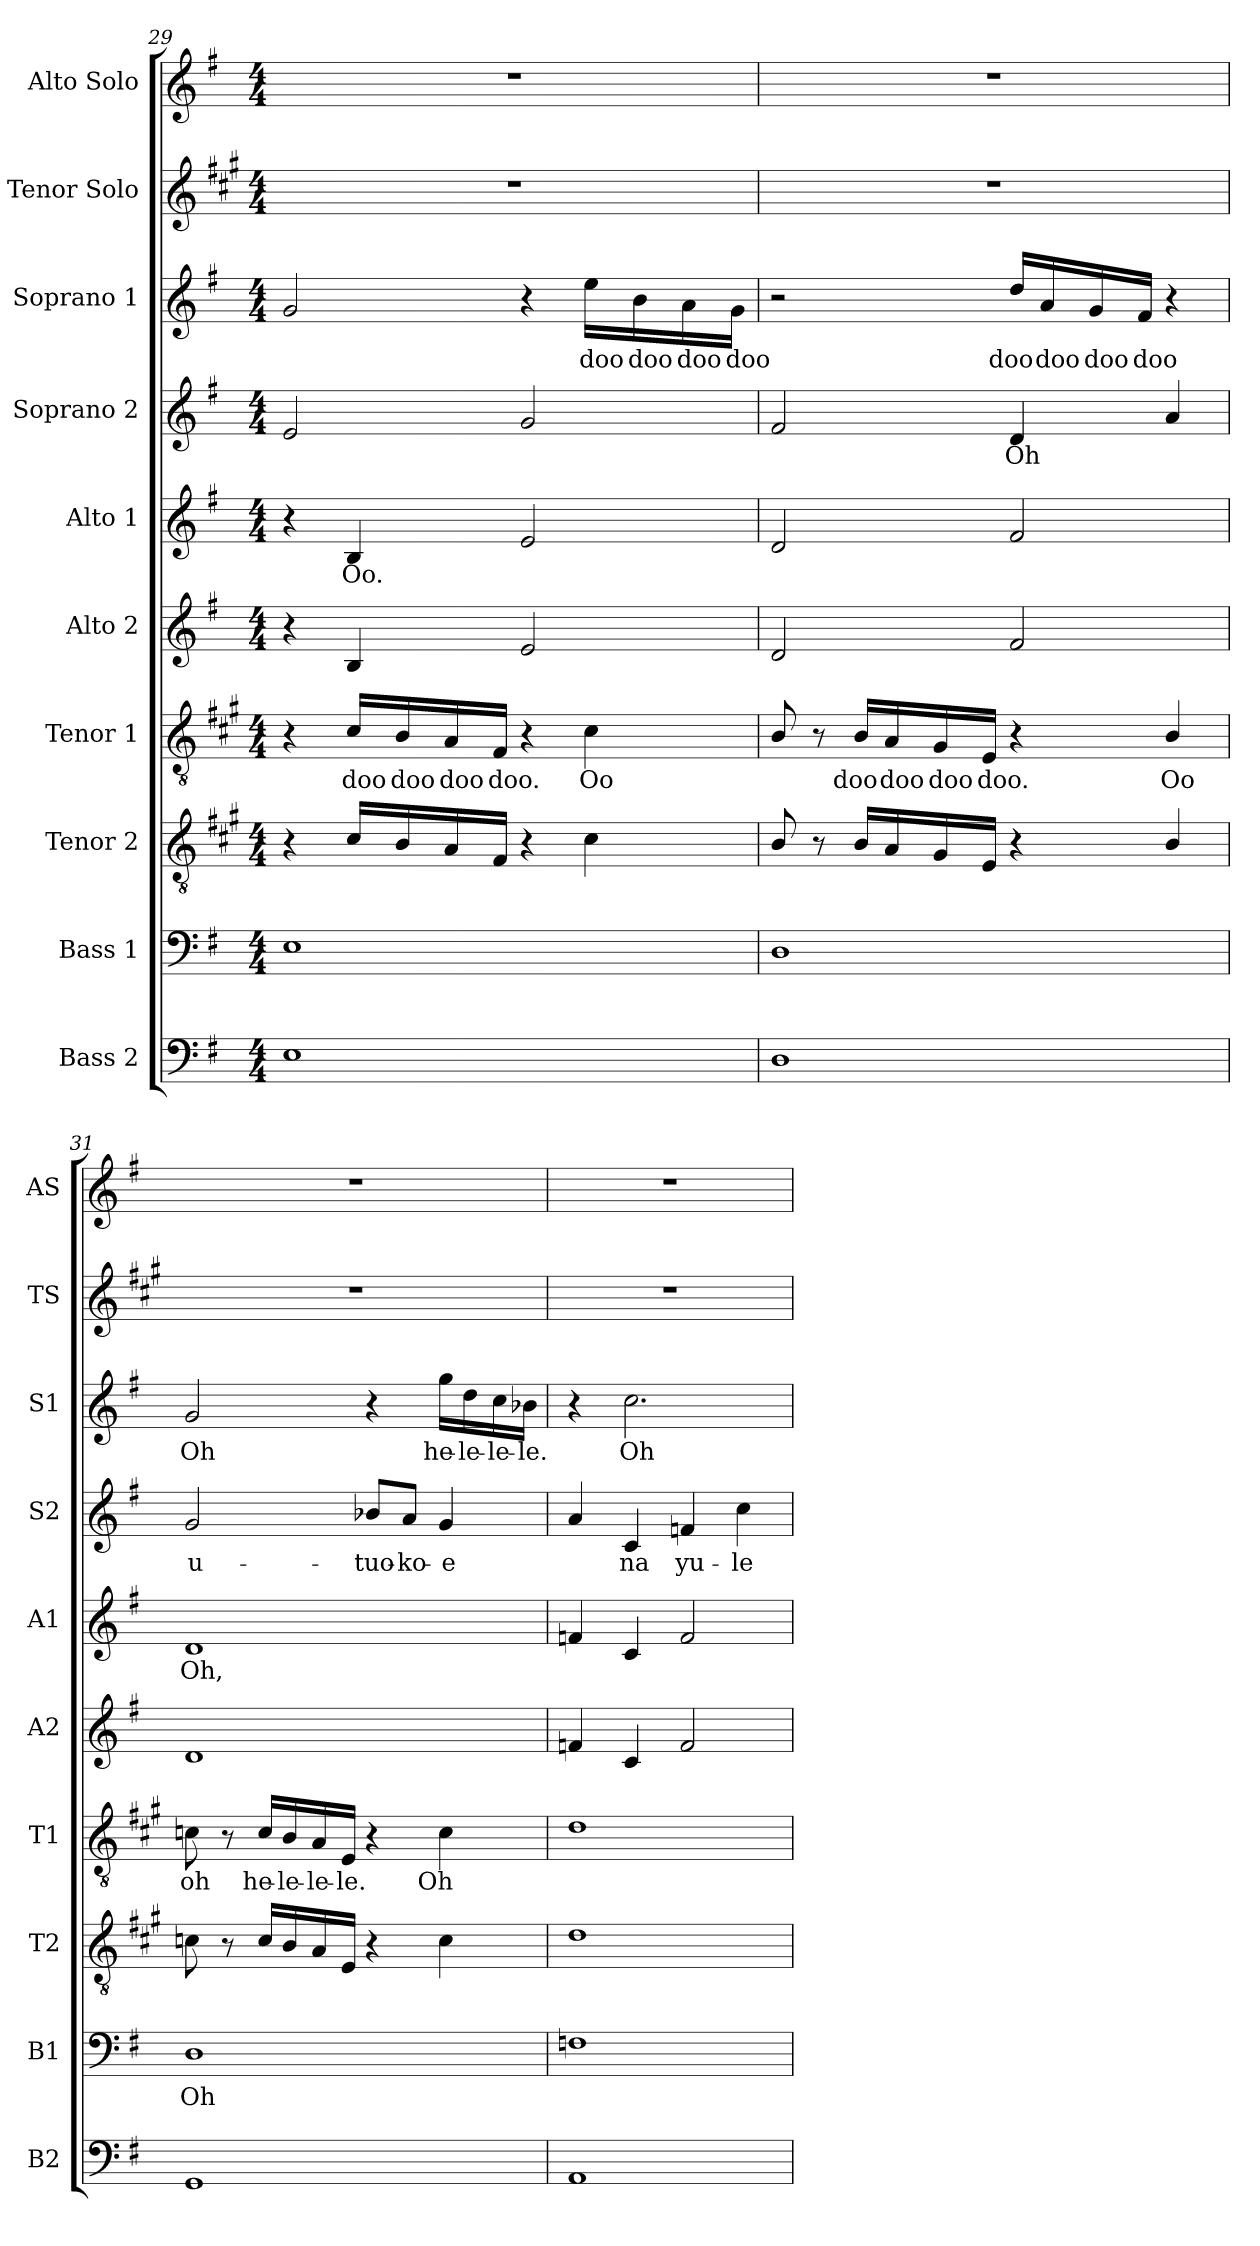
**kern	**kern	**text	**kern	**kern	**text	**kern	**kern	**text	**kern	**text	**kern	**text	**kern	**kern
*part10	*part9	*part9	*part8	*part7	*part7	*part6	*part5	*part5	*part4	*part4	*part3	*part3	*part2	*part1
*staff10	*staff9	*staff9	*staff8	*staff7	*staff7	*staff6	*staff5	*staff5	*staff4	*staff4	*staff3	*staff3	*staff2	*staff1
*I"Bass 2	*I"Bass 1	*	*I"Tenor 2	*I"Tenor 1	*	*I"Alto 2	*I"Alto 1	*	*I"Soprano 2	*	*I"Soprano 1	*	*I"Tenor Solo	*I"Alto Solo
*I'B2	*I'B1	*	*I'T2	*I'T1	*	*I'A2	*I'A1	*	*I'S2	*	*I'S1	*	*I'TS	*I'AS
*clefF4	*clefF4	*	*clefGv2	*clefGv2	*	*clefG2	*clefG2	*	*clefG2	*	*clefG2	*	*clefG2	*clefG2
*	*	*	*ITrd1c2	*ITrd1c2	*	*	*	*	*	*	*	*	*ITrd1c2	*
*k[f#]	*k[f#]	*	*k[f#]	*k[f#]	*	*k[f#]	*k[f#]	*	*k[f#]	*	*k[f#]	*	*k[f#]	*k[f#]
*M4/4	*M4/4	*	*M4/4	*M4/4	*	*M4/4	*M4/4	*	*M4/4	*	*M4/4	*	*M4/4	*M4/4
=29	=29	=29	=29	=29	=29	=29	=29	=29	=29	=29	=29	=29	=29	=29
1E	1E	.	4r	4r	.	4r	4r	.	2e/	.	2g/	.	1r	1r
.	.	.	16B/LL	16B/LL	doo	4B/	4B/	Oo.	.	.	.	.	.	.
.	.	.	16A/	16A/	doo	.	.	.	.	.	.	.	.	.
.	.	.	16G/	16G/	doo	.	.	.	.	.	.	.	.	.
.	.	.	16E/JJ	16E/JJ	doo.	.	.	.	.	.	.	.	.	.
.	.	.	4r	4r	.	2e/	2e/	.	2g/	.	4r	.	.	.
.	.	.	4B\	4B\	Oo	.	.	.	.	.	16ee\LL	doo	.	.
.	.	.	.	.	.	.	.	.	.	.	16b\	doo	.	.
.	.	.	.	.	.	.	.	.	.	.	16a\	doo	.	.
.	.	.	.	.	.	.	.	.	.	.	16g\JJ	doo	.	.
!!LO:PB:g=z
=30	=30	=30	=30	=30	=30	=30	=30	=30	=30	=30	=30	=30	=30	=30
1D	1D	.	8A/	8A/	.	2d/	2d/	.	2f#/	.	2r	.	1r	1r
.	.	.	8r	8r	.	.	.	.	.	.	.	.	.	.
.	.	.	16A/LL	16A/LL	doo	.	.	.	.	.	.	.	.	.
.	.	.	16G/	16G/	doo	.	.	.	.	.	.	.	.	.
.	.	.	16F#/	16F#/	doo	.	.	.	.	.	.	.	.	.
.	.	.	16D/JJ	16D/JJ	doo.	.	.	.	.	.	.	.	.	.
.	.	.	4r	4r	.	2f#/	2f#/	.	4d/	Oh	16dd/LL	doo	.	.
.	.	.	.	.	.	.	.	.	.	.	16a/	doo	.	.
.	.	.	.	.	.	.	.	.	.	.	16g/	doo	.	.
.	.	.	.	.	.	.	.	.	.	.	16f#/JJ	doo	.	.
.	.	.	4A/	4A/	Oo	.	.	.	4a/	.	4r	.	.	.
=31	=31	=31	=31	=31	=31	=31	=31	=31	=31	=31	=31	=31	=31	=31
1GG	1D	Oh	8B-X\	8B-X\	oh	1d	1d	Oh,	2g/	u-	2g/	Oh	1r	1r
.	.	.	8r	8r	.	.	.	.	.	.	.	.	.	.
.	.	.	16B-/LL	16B-/LL	he-	.	.	.	.	.	.	.	.	.
.	.	.	16A/	16A/	-le-	.	.	.	.	.	.	.	.	.
.	.	.	16G/	16G/	-le-	.	.	.	.	.	.	.	.	.
.	.	.	16D/JJ	16D/JJ	-le.	.	.	.	.	.	.	.	.	.
.	.	.	4r	4r	.	.	.	.	8b-X/L	-tuo-	4r	.	.	.
.	.	.	.	.	.	.	.	.	8a/J	-ko-	.	.	.	.
.	.	.	4B-\	4B-\	Oh	.	.	.	4g/	-e	16gg\LL	he-	.	.
.	.	.	.	.	.	.	.	.	.	.	16dd\	-le-	.	.
.	.	.	.	.	.	.	.	.	.	.	16cc\	-le-	.	.
.	.	.	.	.	.	.	.	.	.	.	16b-X\JJ	-le.	.	.
=32	=32	=32	=32	=32	=32	=32	=32	=32	=32	=32	=32	=32	=32	=32
1AA	1Fn	.	1c	1c	.	4fn/	4fn/	.	4a/	.	4r	.	1r	1r
.	.	.	.	.	.	4c/	4c/	.	4c/	na	2.cc\	Oh	.	.
.	.	.	.	.	.	2f/	2f/	.	4fn/	yu-	.	.	.	.
.	.	.	.	.	.	.	.	.	4cc\	-le	.	.	.	.
=	=	=	=	=	=	=	=	=	=	=	=	=	=	=
*-	*-	*-	*-	*-	*-	*-	*-	*-	*-	*-	*-	*-	*-	*-
